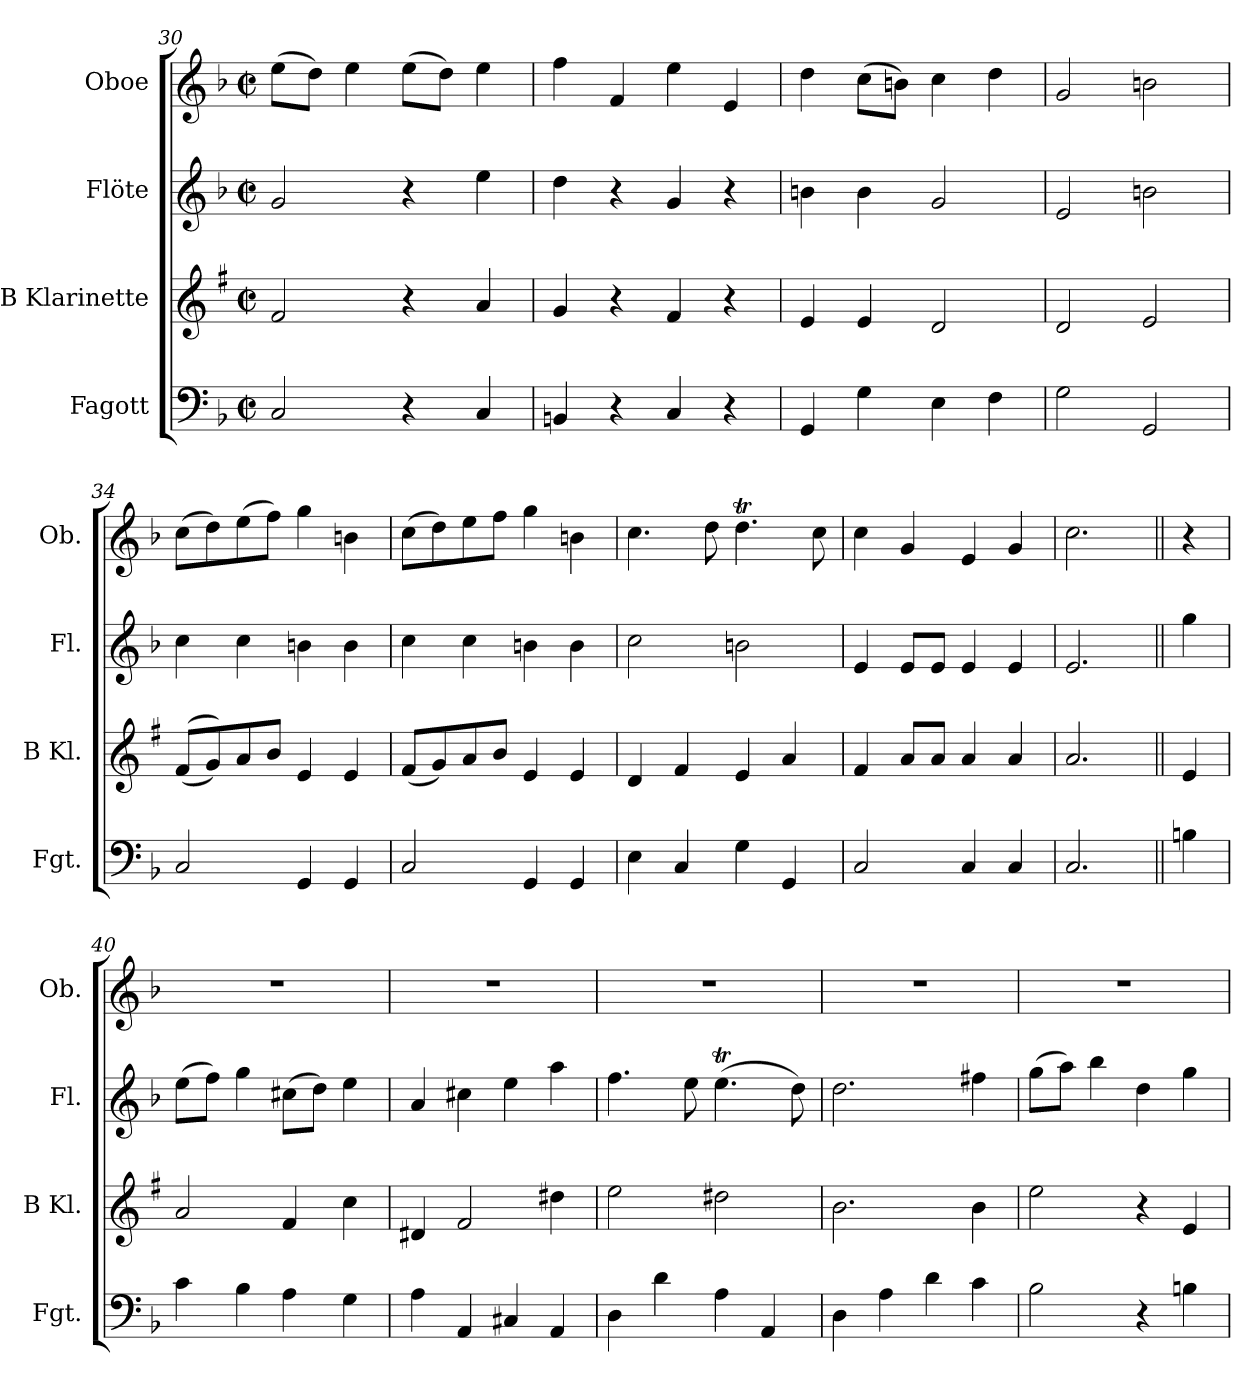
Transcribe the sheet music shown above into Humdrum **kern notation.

**kern	**kern	**kern	**kern
*part4	*part3	*part2	*part1
*staff4	*staff3	*staff2	*staff1
*I"Fagott	*I"B Klarinette	*I"Flöte	*I"Oboe
*I'Fgt.	*I'B Kl.	*I'Fl.	*I'Ob.
*clefF4	*clefG2	*clefG2	*clefG2
*	*ITrd1c2	*	*
*k[b-]	*k[b-]	*k[b-]	*k[b-]
*M2/2	*M2/2	*M2/2	*M2/2
*met(c|)	*met(c|)	*met(c|)	*met(c|)
=30	=30	=30	=30
2C/	2e/	2g/	(8ee\L
.	.	.	8dd\J)
.	.	.	4ee\
4r	4r	4r	(8ee\L
.	.	.	8dd\J)
4C/	4g/	4ee\	4ee\
=31	=31	=31	=31
4BBn/	4f/	4dd\	4ff\
4r	4r	4r	4f/
4C/	4e/	4g/	4ee\
4r	4r	4r	4e/
=32	=32	=32	=32
4GG/	4d/	4bn\	4dd\
4G\	4d/	4b\	(8cc\L
.	.	.	8bn\J)
4E\	2c/	2g/	4cc\
4F\	.	.	4dd\
=33	=33	=33	=33
2G\	2c/	2e/	2g/
2GG/	2d/	2bn\	2bn\
!!LO:LB:g=z
=34	=34	=34	=34
2C/	((8e/L	4cc\	(8cc\L
.	8f/))	.	8dd\)
.	8g/	4cc\	(8ee\
.	8a/J	.	8ff\J)
4GG/	4d/	4bn\	4gg\
4GG/	4d/	4b\	4bn\
=35	=35	=35	=35
2C/	(8e/L	4cc\	(8cc\L
.	8f/)	.	8dd\)
.	8g/	4cc\	8ee\
.	8a/J	.	8ff\J
4GG/	4d/	4bn\	4gg\
4GG/	4d/	4b\	4bn\
=36	=36	=36	=36
4E\	4c/	2cc\	4.cc\
4C/	4e/	.	.
.	.	.	8dd\
4G\	4d/	2bn\	4.ddT\
4GG/	4g/	.	.
.	.	.	8cc\
=37	=37	=37	=37
2C/	4e/	4e/	4cc\
.	8g/L	8e/L	4g/
.	8g/J	8e/J	.
4C/	4g/	4e/	4e/
4C/	4g/	4e/	4g/
=38	=38	=38	=38
2.C/	2.g/	2.e/	2.cc\
=39||	=39||	=39||	=39||
4Bn\	4d/	4gg\	4r
=40	=40	=40	=40
4c\	2g/	(8ee\L	1r
.	.	8ff\J)	.
4B-\	.	4gg\	.
4A\	4e/	(8cc#X\L	.
.	.	8dd\J)	.
4G\	4b-\	4ee\	.
=41	=41	=41	=41
4A\	4c#X/	4a/	1r
4AA/	2e/	4cc#X\	.
4C#X/	.	4ee\	.
4AA/	4cc#X\	4aa\	.
!!LO:LB:g=z
=42	=42	=42	=42
4D\	2dd\	4.ff\	1r
4d\	.	.	.
.	.	8ee\	.
4A\	2cc#X\	(4.eet\	.
4AA/	.	.	.
.	.	8dd\)	.
=43	=43	=43	=43
4D\	2.a\	2.dd\	1r
4A\	.	.	.
4d\	.	.	.
4c\	4a\	4ff#X\	.
=44	=44	=44	=44
2B-\	2dd\	(8gg\L	1r
.	.	8aa\J)	.
.	.	4bb-\	.
4r	4r	4dd\	.
4Bn\	4d/	4gg\	.
=	=	=	=
*-	*-	*-	*-
